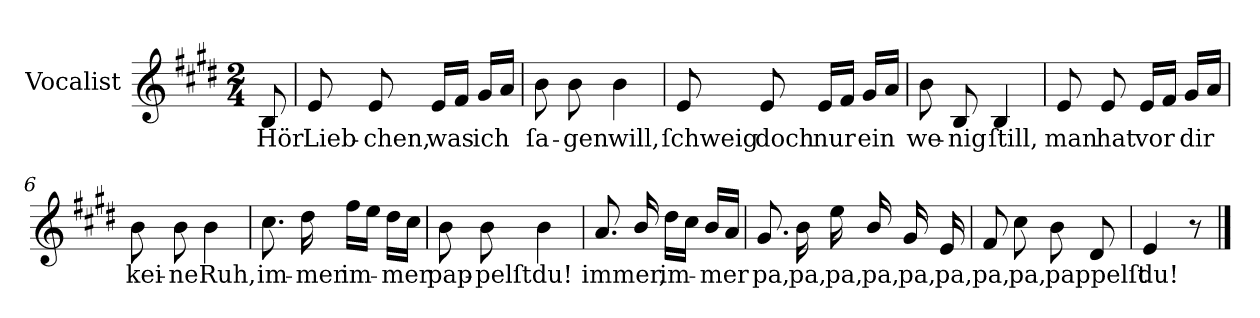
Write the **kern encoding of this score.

**kern	**text
*part1	*part1
*staff1	*staff1
*I"Vocalist	*
*k[f#c#g#d#]	*
*E:	*
*M2/4	*
=	=
8B	Hör
=1	=1
8e	Lieb-
8e	-chen,
16eLL	was
16f#JJ	.
16g#LL	ich
16aJJ	.
=2	=2
8b	ſa-
8b	-gen
4b	will,
=3	=3
8e	ſchweig
8e	doch
16eLL	nur
16f#JJ	.
16g#LL	ein
16aJJ	.
=4	=4
8b	we-
8B	-nig
4B	ſtill,
=5	=5
8e	man
8e	hat
16eLL	vor
16f#JJ	.
16g#LL	dir
16aJJ	.
=6	=6
8b	kei-
8b	-ne
4b	Ruh,
=7	=7
8.cc#	im-
16dd#	-mer
16ff#LL	im-
16eeJJ	.
16dd#LL	-mer
16cc#JJ	.
=8	=8
8b	pap-
8b	-pelſt
4b	du!
=9	=9
8.a	immer,
16b/	.
16dd#LL	im-
16cc#JJ	.
16bLL	-mer
16aJJ	.
=10	=10
8.g#	pa,
16b	pa,
16ee	pa,
16b/	pa,
16g#	pa,
16e	pa,
=11	=11
8f#	pa,
8cc#	pa,
8b	pappelſt
8d#	.
=12	=12
4e	du!
8r	.
==	==
*-	*-
